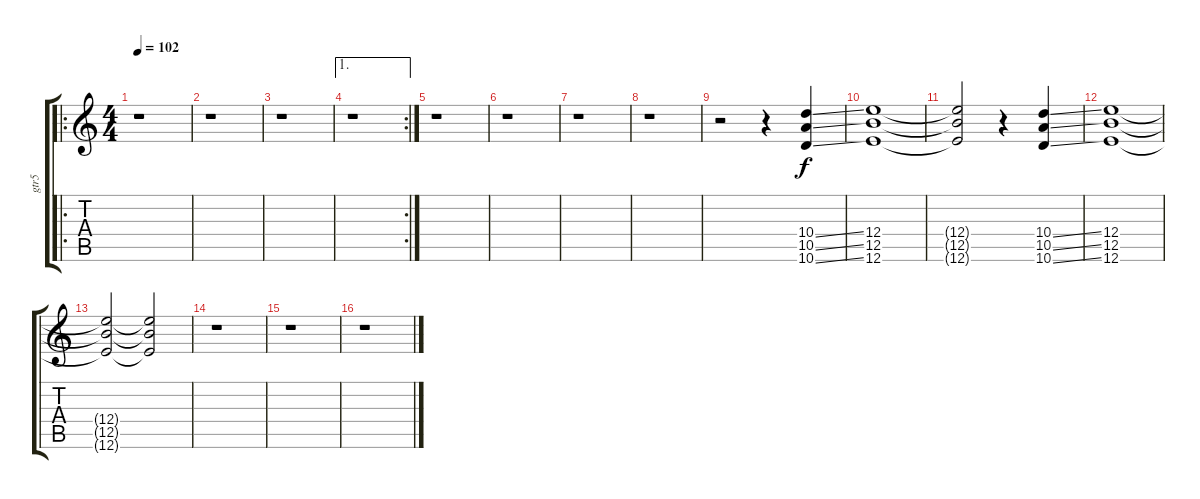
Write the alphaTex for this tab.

\track ("gtr5" "gtr5") {instrument distortionguitar}
\staff {score tabs}
\tuning (E4 B3 Ab3 E3 B2 E2) {hide}
\ro
\ts (4 4)
\tempo 102
\clef g2
\ks c
r.1{dy f instrument distortionguitar} |
r.1 |
r.1 |
\ae 1
\rc 2
r.1 |
r.1 |
r.1 |
r.1 |
r.1 |
r.2 r.4 (10.4{ss} 10.5{ss} 10.6{ss}).4 |
(12.4 12.5 12.6).1 |
(12.4{t} 12.5{t} 12.6{t}).2 r.4 (10.4{ss} 10.5{ss} 10.6{ss}).4 |
(12.4 12.5 12.6).1 |
(12.4{t} 12.5{t} 12.6{t}).2{volume 8} (12.4{t} 12.5{t} 12.6{t}).2{volume 3} |
r.1 |
r.1 |
r.1
